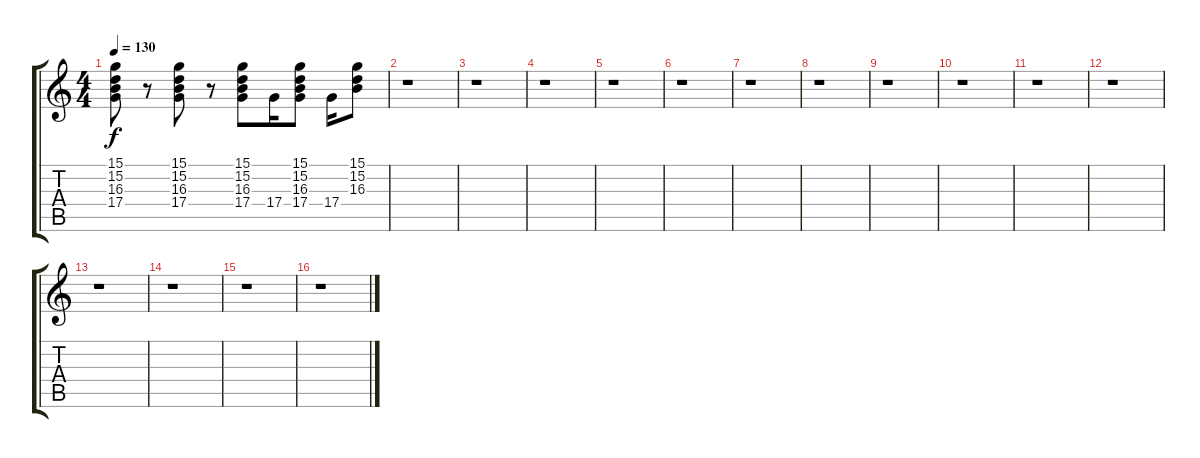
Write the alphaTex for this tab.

\track "" {instrument rockorgan}
\staff {score tabs}
\tuning (E4 B3 G3 D3 A2 E2) {hide}
\ts (4 4)
\tempo 130
\clef g2
\ks c
(15.1 15.2 16.3 17.4).8{dy f} r.8 (15.1 15.2 16.3 17.4).8 r.8 (15.1 15.2 16.3 17.4).8 17.4.16 (15.1 15.2 16.3 17.4).8 17.4.16 (15.1 15.2 16.3).8 |
r.1 |
r.1 |
r.1 |
r.1 |
r.1 |
r.1 |
r.1 |
r.1 |
r.1 |
r.1 |
r.1 |
r.1 |
r.1 |
r.1 |
r.1
